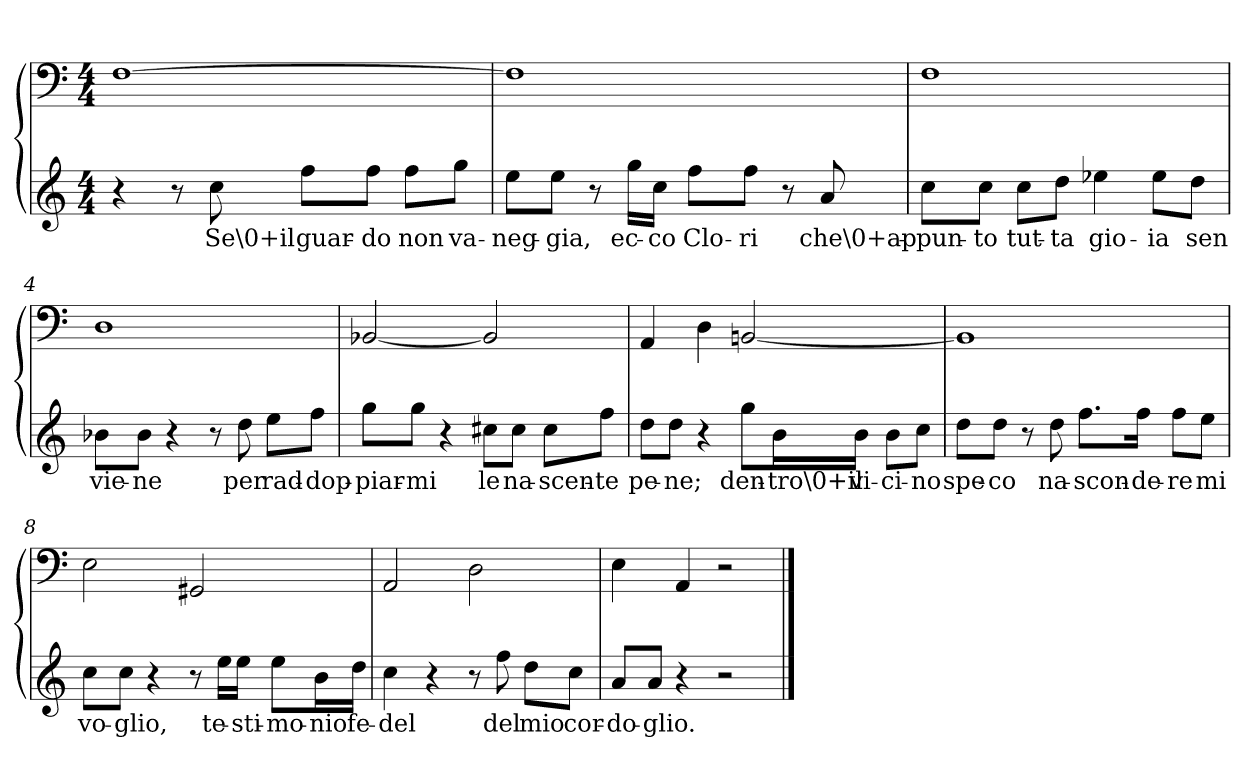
**kern	**text	**kern
*part1	*part1	*part1
*staff2	*staff2	*staff1
*clefG2	*	*clefF4
*k[]	*	*k[]
*a:	*	*a:
*M4/4	*	*M4/4
=1	=1	=1
4r	.	[1F\
8r	.	.
8cc\	Se\0+il	.
8ff\L	guar-	.
8ff\J	-do	.
8ff\L	non	.
8gg\J	va-	.
=2	=2	=2
8ee\L	-neg-	1F\]
8ee\J	-gia,	.
8r	.	.
16gg\LL	ec-	.
16cc\JJ	-co	.
8ff\L	Clo-	.
8ff\J	-ri	.
8r	.	.
8a/	che\0+ap-	.
=3	=3	=3
8cc\L	-pun-	1F\
8cc\J	-to	.
8cc\L	tut-	.
8dd\J	-ta	.
4ee-X\	gio-	.
8ee-\L	-ia	.
8dd\J	sen	.
=4	=4	=4
8b-X\L	vie-	1D\
8b-\J	-ne	.
4r	.	.
8r	.	.
8dd\	per	.
8ee\L	rad-	.
8ff\J	-dop-	.
=5	=5	=5
8gg\L	-piar-	[2BB-X/
8gg\J	-mi	.
4r	.	.
8cc#X\L	le	2BB-/]
8cc#\J	na-	.
8cc#\L	-scen-	.
8ff\J	-te	.
=6	=6	=6
8dd\L	pe-	4AA/
8dd\J	-ne;	.
4r	.	4D\
8gg\L	den-	[2BBn/
16b\L	-tro\0+il	.
16b\JJ	vi-	.
8b\L	-ci-	.
8cc\J	-no	.
=7	=7	=7
8dd\L	spe-	1BB/]
8dd\J	-co	.
8r	.	.
8dd\	na-	.
8.ff\L	-scon-	.
16ff\Jk	-de-	.
8ff\L	-re	.
8ee\J	mi	.
=8	=8	=8
8cc\L	vo-	2E\
8cc\J	-glio,	.
4r	.	.
8r	.	2GG#X/
16ee\LL	te-	.
16ee\JJ	-sti-	.
8ee\L	-mo-	.
16b\L	-nio	.
16dd\JJ	fe-	.
=9	=9	=9
4cc\	-del	2AA/
4r	.	.
8r	.	2D\
8ff\	del	.
8dd\L	mio	.
8cc\J	cor-	.
=10	=10	=10
8a/L	-do-	4E\
8a/J	-glio.	.
4r	.	4AA/
2r	.	2r
==	==	==
*-	*-	*-
